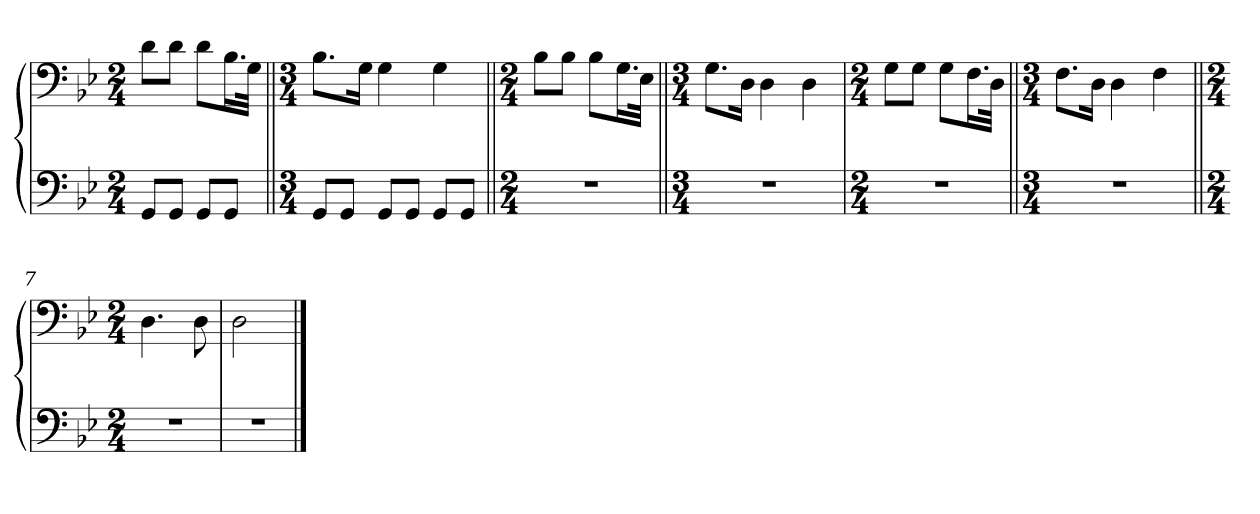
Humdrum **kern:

**kern	**kern
*part1	*part1
*staff2	*staff1
*clefF4	*clefF4
*k[b-e-]	*k[b-e-]
*M2/4	*M2/4
=1	=1
8GG/L	8d\L
8GG/J	8d\J
8GG/L	8d\L
8GG/J	16.B-\L
.	32G\JJk
=2||	=2||
*M3/4	*M3/4
8GG/L	8.B-\L
8GG/J	.
.	16G\Jk
8GG/L	4G\
8GG/J	.
8GG/L	4G\
8GG/J	.
=3||	=3||
*M2/4	*M2/4
2r	8B-\L
.	8B-\J
.	8B-\L
.	16.G\L
.	32E-\JJk
=4||	=4||
*M3/4	*M3/4
2.r	8.G\L
.	16D\Jk
.	4D\
.	4D\
=5	=5
*M2/4	*M2/4
2r	8G\L
.	8G\J
.	8G\L
.	16.F\L
.	32D\JJk
=6||	=6||
*M3/4	*M3/4
2.r	8.F\L
.	16D\Jk
.	4D\
.	4F\
=7||	=7||
*M2/4	*M2/4
2r	4.D\
.	8D\
=8	=8
2r	2D\
==	==
*-	*-
